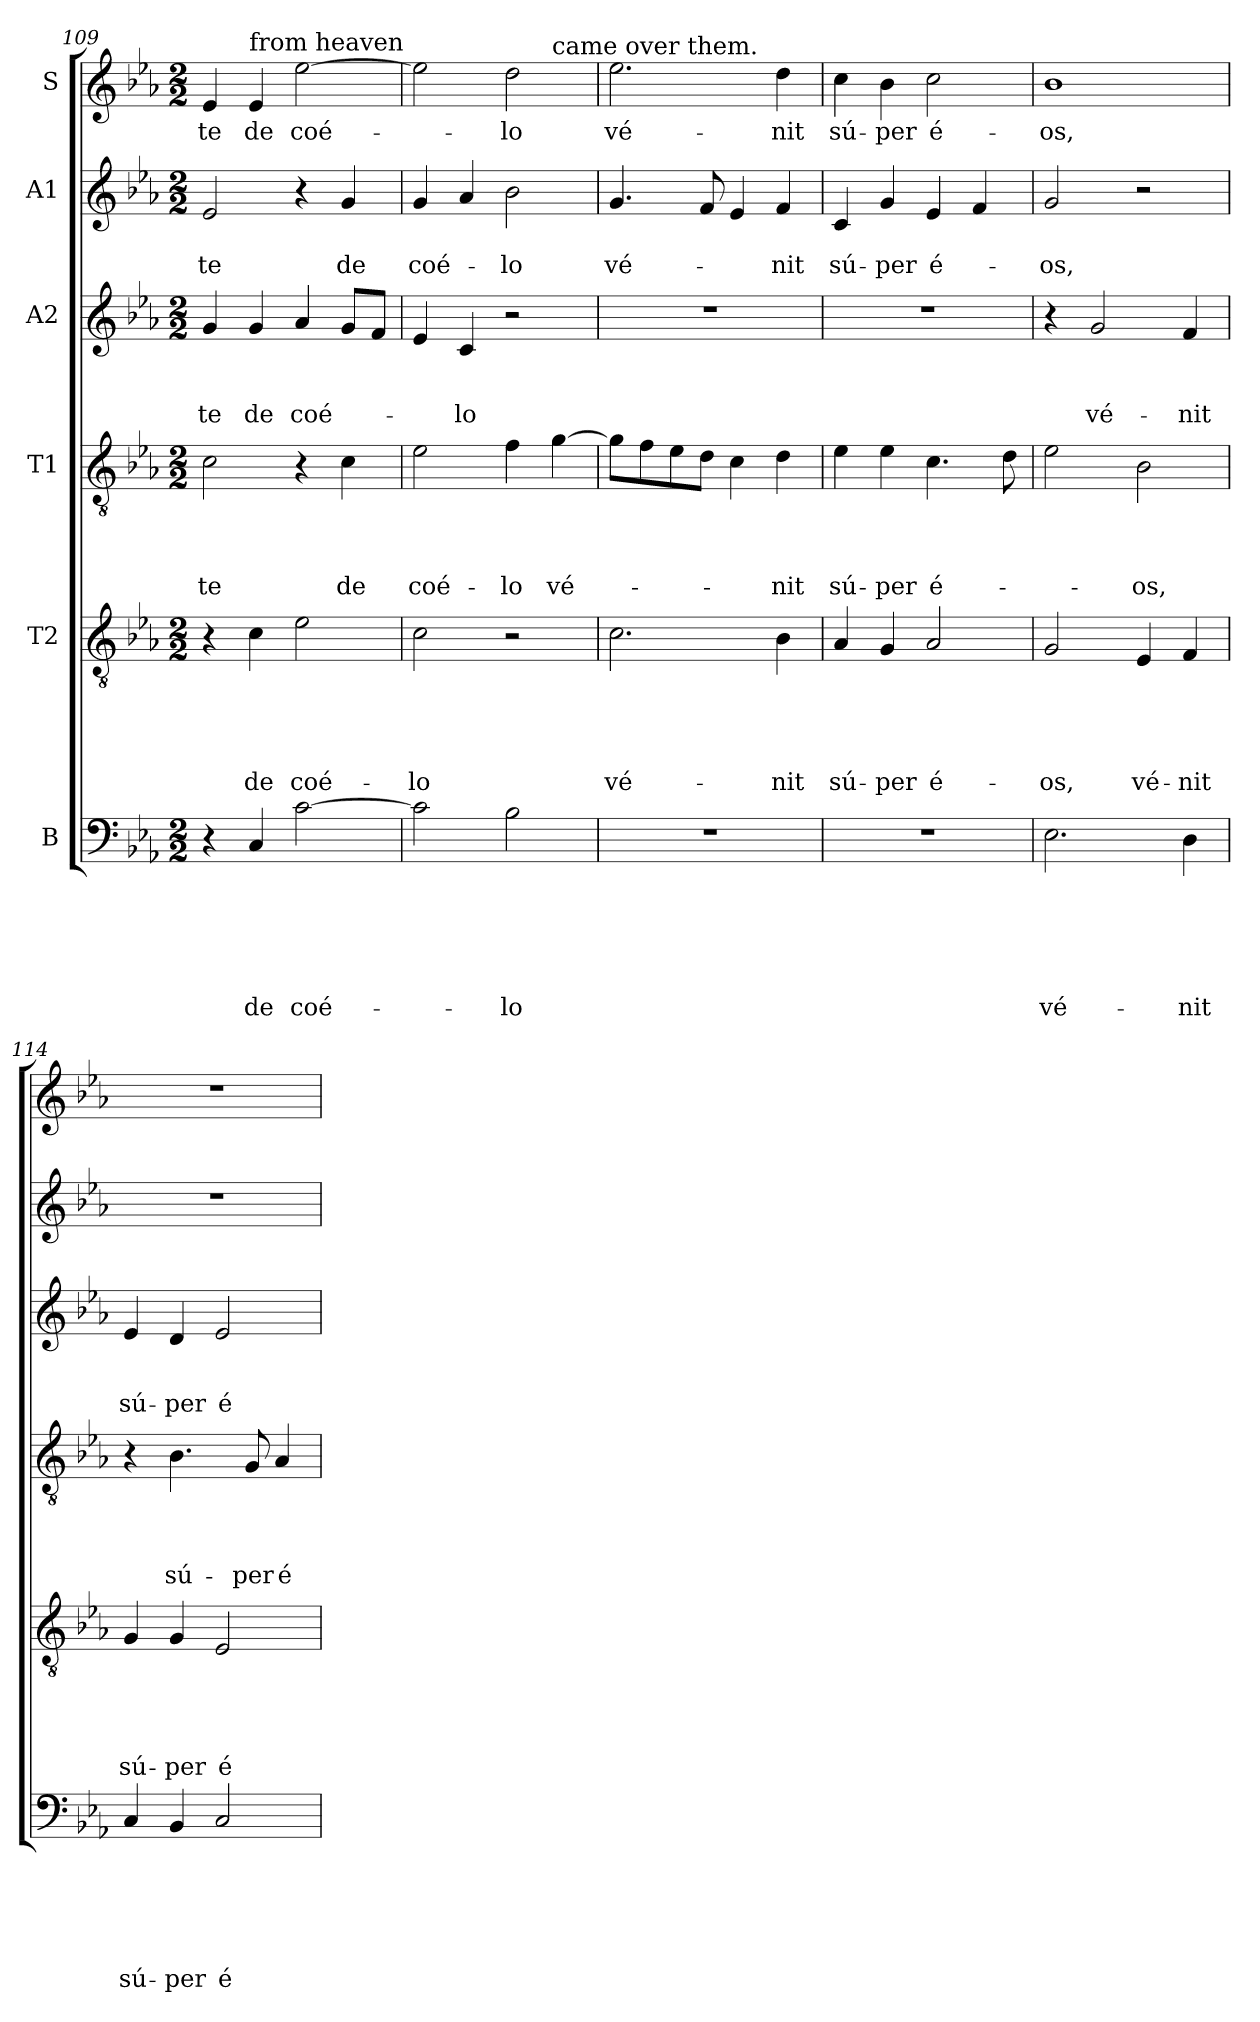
**kern	**text	**text	**text	**text	**text	**text	**kern	**text	**text	**text	**text	**text	**kern	**text	**text	**text	**text	**kern	**text	**text	**text	**kern	**text	**text	**kern	**text
*part6	*part6	*part6	*part6	*part6	*part6	*part6	*part5	*part5	*part5	*part5	*part5	*part5	*part4	*part4	*part4	*part4	*part4	*part3	*part3	*part3	*part3	*part2	*part2	*part2	*part1	*part1
*staff6	*staff6	*staff6	*staff6	*staff6	*staff6	*staff6	*staff5	*staff5	*staff5	*staff5	*staff5	*staff5	*staff4	*staff4	*staff4	*staff4	*staff4	*staff3	*staff3	*staff3	*staff3	*staff2	*staff2	*staff2	*staff1	*staff1
*I"B	*	*	*	*	*	*	*I"T2	*	*	*	*	*	*I"T1	*	*	*	*	*I"A2	*	*	*	*I"A1	*	*	*I"S	*
*clefF4	*	*	*	*	*	*	*clefGv2	*	*	*	*	*	*clefGv2	*	*	*	*	*clefG2	*	*	*	*clefG2	*	*	*clefG2	*
*k[b-e-a-]	*	*	*	*	*	*	*k[b-e-a-]	*	*	*	*	*	*k[b-e-a-]	*	*	*	*	*k[b-e-a-]	*	*	*	*k[b-e-a-]	*	*	*k[b-e-a-]	*
*E-:	*	*	*	*	*	*	*E-:	*	*	*	*	*	*E-:	*	*	*	*	*E-:	*	*	*	*E-:	*	*	*E-:	*
*M2/2	*	*	*	*	*	*	*M2/2	*	*	*	*	*	*M2/2	*	*	*	*	*M2/2	*	*	*	*M2/2	*	*	*M2/2	*
=109	=109	=109	=109	=109	=109	=109	=109	=109	=109	=109	=109	=109	=109	=109	=109	=109	=109	=109	=109	=109	=109	=109	=109	=109	=109	=109
!	!	!	!	!	!	!	!	!	!	!	!	!	!	!	!	!	!LO:LY:b	!	!	!	!LO:LY:b	!	!	!LO:LY:b	!	!LO:LY:b
4r	.	.	.	.	.	.	4r	.	.	.	.	.	2c\	.	.	.	-te	4g/	.	.	-te	2e-/	.	-te	4e-/	-te
!	!	!	!	!	!	!	!	!	!	!	!	!	!	!	!	!	!	!	!	!	!	!	!	!	!LO:TX:a:t=from heaven	!
!	!	!	!	!	!	!LO:LY:b	!	!	!	!	!	!LO:LY:b	!	!	!	!	!	!	!	!	!LO:LY:b	!	!	!	!	!LO:LY:b
4C/	.	.	.	.	.	de	4c\	.	.	.	.	de	.	.	.	.	.	4g/	.	.	de	.	.	.	4e-/	de
!	!	!	!	!	!	!LO:LY:b	!	!	!	!	!	!LO:LY:b	!	!	!	!	!	!	!	!	!LO:LY:b	!	!	!	!	!LO:LY:b
[2c\	.	.	.	.	.	coé-	2e-\	.	.	.	.	coé-	4r	.	.	.	.	4a-/	.	.	coé-	4r	.	.	[2ee-\	coé-
!	!	!	!	!	!	!	!	!	!	!	!	!	!	!	!	!	!LO:LY:b	!	!	!	!	!	!	!LO:LY:b	!	!
.	.	.	.	.	.	.	.	.	.	.	.	.	4c\	.	.	.	de	8g/L	.	.	.	4g/	.	de	.	.
.	.	.	.	.	.	.	.	.	.	.	.	.	.	.	.	.	.	8f/J	.	.	.	.	.	.	.	.
=110	=110	=110	=110	=110	=110	=110	=110	=110	=110	=110	=110	=110	=110	=110	=110	=110	=110	=110	=110	=110	=110	=110	=110	=110	=110	=110
!	!	!	!	!	!	!	!	!	!	!	!	!LO:LY:b	!	!	!	!	!LO:LY:b	!	!	!	!	!	!	!LO:LY:b	!	!
*	*	*	*	*	*	*	*	*	*	*	*	*	*	*	*	*	*	*	*	*	*	*	*	*	*^	*
2c\]	.	.	.	.	.	.	2c\	.	.	.	.	-lo	2e-\	.	.	.	coé-	4e-/	.	.	.	4g/	.	coé-	2ee-\]	2.ryy	.
!	!	!	!	!	!	!	!	!	!	!	!	!	!	!	!	!	!	!	!	!	!LO:LY:b	!	!	!	!	!	!
.	.	.	.	.	.	.	.	.	.	.	.	.	.	.	.	.	.	4c/	.	.	-lo	4a-/	.	.	.	.	.
!	!	!	!	!	!	!LO:LY:b	!	!	!	!	!	!	!	!	!	!	!LO:LY:b	!	!	!	!	!	!	!LO:LY:b	!	!	!LO:LY:b
2B-\	.	.	.	.	.	-lo	2r	.	.	.	.	.	4f\	.	.	.	-lo	2r	.	.	.	2b-\	.	-lo	2dd\	.	-lo
!	!	!	!	!	!	!	!	!	!	!	!	!	!	!	!	!	!	!	!	!	!	!	!	!	!	!LO:TX:a:t=came over them.	!
!	!	!	!	!	!	!	!	!	!	!	!	!	!	!	!	!	!LO:LY:b	!	!	!	!	!	!	!	!	!	!
.	.	.	.	.	.	.	.	.	.	.	.	.	[4g\	.	.	.	vé-	.	.	.	.	.	.	.	.	4ryy	.
!!LO:PB:g=z
=111	=111	=111	=111	=111	=111	=111	=111	=111	=111	=111	=111	=111	=111	=111	=111	=111	=111	=111	=111	=111	=111	=111	=111	=111	=111	=111	=111
!	!	!	!	!	!	!	!	!	!	!	!	!LO:LY:b	!	!	!	!	!	!	!	!	!	!	!	!LO:LY:b	!	!	!LO:LY:b
*	*	*	*	*	*	*	*	*	*	*	*	*	*	*	*	*	*	*	*	*	*	*	*	*	*v	*v	*
1r	.	.	.	.	.	.	2.c\	.	.	.	.	vé-	8g\L]	.	.	.	.	1r	.	.	.	4.g/	.	vé-	2.ee-\	vé-
.	.	.	.	.	.	.	.	.	.	.	.	.	8f\	.	.	.	.	.	.	.	.	.	.	.	.	.
.	.	.	.	.	.	.	.	.	.	.	.	.	8e-\	.	.	.	.	.	.	.	.	.	.	.	.	.
.	.	.	.	.	.	.	.	.	.	.	.	.	8d\J	.	.	.	.	.	.	.	.	8f/	.	.	.	.
.	.	.	.	.	.	.	.	.	.	.	.	.	4c\	.	.	.	.	.	.	.	.	4e-/	.	.	.	.
!	!	!	!	!	!	!	!	!	!	!	!	!LO:LY:b	!	!	!	!	!LO:LY:b	!	!	!	!	!	!	!LO:LY:b	!	!LO:LY:b
.	.	.	.	.	.	.	4B-\	.	.	.	.	-nit	4d\	.	.	.	-nit	.	.	.	.	4f/	.	-nit	4dd\	-nit
=112	=112	=112	=112	=112	=112	=112	=112	=112	=112	=112	=112	=112	=112	=112	=112	=112	=112	=112	=112	=112	=112	=112	=112	=112	=112	=112
!	!	!	!	!	!	!	!	!	!	!	!	!LO:LY:b	!	!	!	!	!LO:LY:b	!	!	!	!	!	!	!LO:LY:b	!	!LO:LY:b
1r	.	.	.	.	.	.	4A-/	.	.	.	.	sú-	4e-\	.	.	.	sú-	1r	.	.	.	4c/	.	sú-	4cc\	sú-
!	!	!	!	!	!	!	!	!	!	!	!	!LO:LY:b	!	!	!	!	!LO:LY:b	!	!	!	!	!	!	!LO:LY:b	!	!LO:LY:b
.	.	.	.	.	.	.	4G/	.	.	.	.	-per	4e-\	.	.	.	-per	.	.	.	.	4g/	.	-per	4b-\	-per
!	!	!	!	!	!	!	!	!	!	!	!	!LO:LY:b	!	!	!	!	!LO:LY:b	!	!	!	!	!	!	!LO:LY:b	!	!LO:LY:b
.	.	.	.	.	.	.	2A-/	.	.	.	.	é-	4.c\	.	.	.	é-	.	.	.	.	4e-/	.	é-	2cc\	é-
.	.	.	.	.	.	.	.	.	.	.	.	.	.	.	.	.	.	.	.	.	.	4f/	.	.	.	.
.	.	.	.	.	.	.	.	.	.	.	.	.	8d\	.	.	.	.	.	.	.	.	.	.	.	.	.
=113	=113	=113	=113	=113	=113	=113	=113	=113	=113	=113	=113	=113	=113	=113	=113	=113	=113	=113	=113	=113	=113	=113	=113	=113	=113	=113
!	!	!	!	!	!	!LO:LY:b	!	!	!	!	!	!LO:LY:b	!	!	!	!	!	!	!	!	!	!	!	!LO:LY:b	!	!LO:LY:b
2.E-\	.	.	.	.	.	vé-	2G/	.	.	.	.	-os,	2e-\	.	.	.	.	4r	.	.	.	2g/	.	-os,	1b-	-os,
!	!	!	!	!	!	!	!	!	!	!	!	!	!	!	!	!	!	!	!	!	!LO:LY:b	!	!	!	!	!
.	.	.	.	.	.	.	.	.	.	.	.	.	.	.	.	.	.	2g/	.	.	vé-	.	.	.	.	.
!	!	!	!	!	!	!	!	!	!	!	!	!LO:LY:b	!	!	!	!	!LO:LY:b	!	!	!	!	!	!	!	!	!
.	.	.	.	.	.	.	4E-/	.	.	.	.	vé-	2B-\	.	.	.	-os,	.	.	.	.	2r	.	.	.	.
!	!	!	!	!	!	!LO:LY:b	!	!	!	!	!	!LO:LY:b	!	!	!	!	!	!	!	!	!LO:LY:b	!	!	!	!	!
4D\	.	.	.	.	.	-nit	4F/	.	.	.	.	-nit	.	.	.	.	.	4f/	.	.	-nit	.	.	.	.	.
=114	=114	=114	=114	=114	=114	=114	=114	=114	=114	=114	=114	=114	=114	=114	=114	=114	=114	=114	=114	=114	=114	=114	=114	=114	=114	=114
!	!	!	!	!	!	!LO:LY:b	!	!	!	!	!	!LO:LY:b	!	!	!	!	!	!	!	!	!LO:LY:b	!	!	!	!	!
4C/	.	.	.	.	.	sú-	4G/	.	.	.	.	sú-	4r	.	.	.	.	4e-/	.	.	sú-	1r	.	.	1r	.
!	!	!	!	!	!	!LO:LY:b	!	!	!	!	!	!LO:LY:b	!	!	!	!	!LO:LY:b	!	!	!	!LO:LY:b	!	!	!	!	!
4BB-/	.	.	.	.	.	-per	4G/	.	.	.	.	-per	4.B-\	.	.	.	sú-	4d/	.	.	-per	.	.	.	.	.
!	!	!	!	!	!	!LO:LY:b	!	!	!	!	!	!LO:LY:b	!	!	!	!	!	!	!	!	!LO:LY:b	!	!	!	!	!
2C/	.	.	.	.	.	é-	2E-/	.	.	.	.	é-	.	.	.	.	.	2e-/	.	.	é-	.	.	.	.	.
!	!	!	!	!	!	!	!	!	!	!	!	!	!	!	!	!	!LO:LY:b	!	!	!	!	!	!	!	!	!
.	.	.	.	.	.	.	.	.	.	.	.	.	8G/	.	.	.	-per	.	.	.	.	.	.	.	.	.
!	!	!	!	!	!	!	!	!	!	!	!	!	!	!	!	!	!LO:LY:b	!	!	!	!	!	!	!	!	!
.	.	.	.	.	.	.	.	.	.	.	.	.	4A-/	.	.	.	é-	.	.	.	.	.	.	.	.	.
=	=	=	=	=	=	=	=	=	=	=	=	=	=	=	=	=	=	=	=	=	=	=	=	=	=	=
*-	*-	*-	*-	*-	*-	*-	*-	*-	*-	*-	*-	*-	*-	*-	*-	*-	*-	*-	*-	*-	*-	*-	*-	*-	*-	*-
